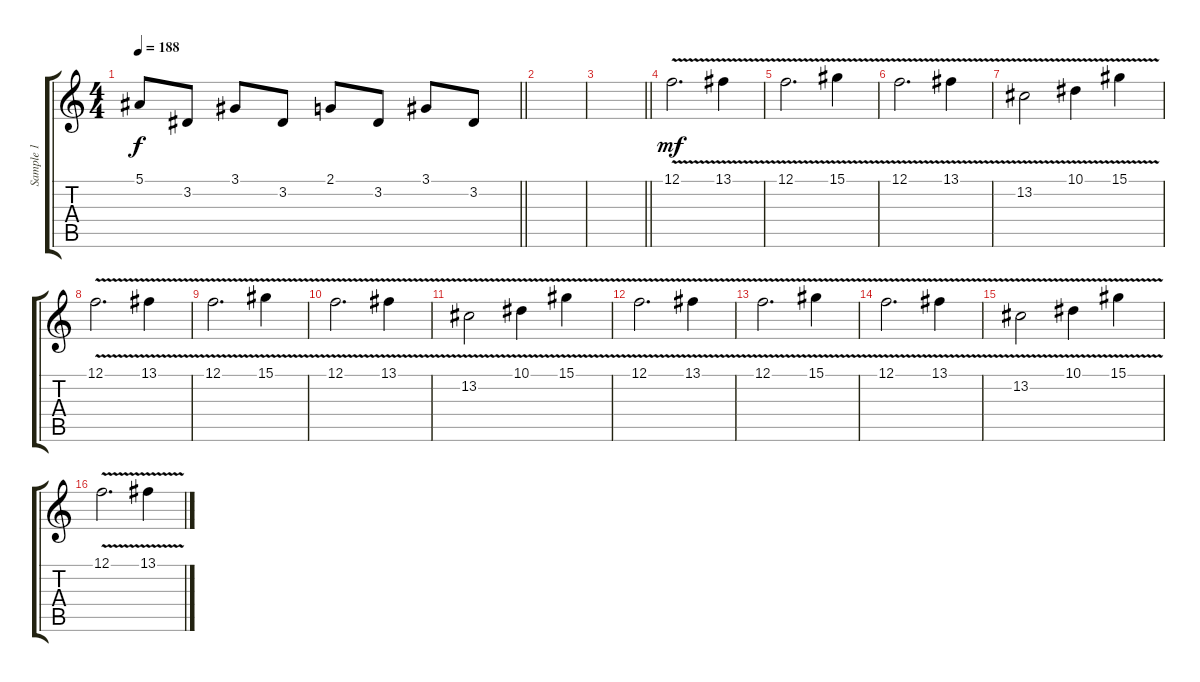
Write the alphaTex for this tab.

\track ("Sample 1" "Sample 1") {instrument lead2sawtooth}
\staff {score tabs}
\tuning (F4 C4 Ab3 Eb3 Bb2 F2) {hide}
\ts (4 4)
\tempo 188
\clef g2
\barLineRight lightlight
\ks c
5.1.8{dy f} 3.2.8 3.1.8 3.2.8 2.1.8 3.2.8 3.1.8 3.2.8 |
\section ("" " ")
|
\barLineRight lightlight
|
\section ("" " ")
12.1{v}.2{d dy mf} 13.1{v}.4 |
12.1{v}.2{d} 15.1{v}.4 |
12.1{v}.2{d} 13.1{v}.4 |
13.2{v}.2 10.1{v}.4 15.1{v}.4 |
12.1{v}.2{d} 13.1{v}.4 |
12.1{v}.2{d} 15.1{v}.4 |
12.1{v}.2{d} 13.1{v}.4 |
13.2{v}.2 10.1{v}.4 15.1{v}.4 |
12.1{v}.2{d} 13.1{v}.4 |
12.1{v}.2{d} 15.1{v}.4 |
12.1{v}.2{d} 13.1{v}.4 |
13.2{v}.2 10.1{v}.4 15.1{v}.4 |
12.1{v}.2{d} 13.1{v}.4
